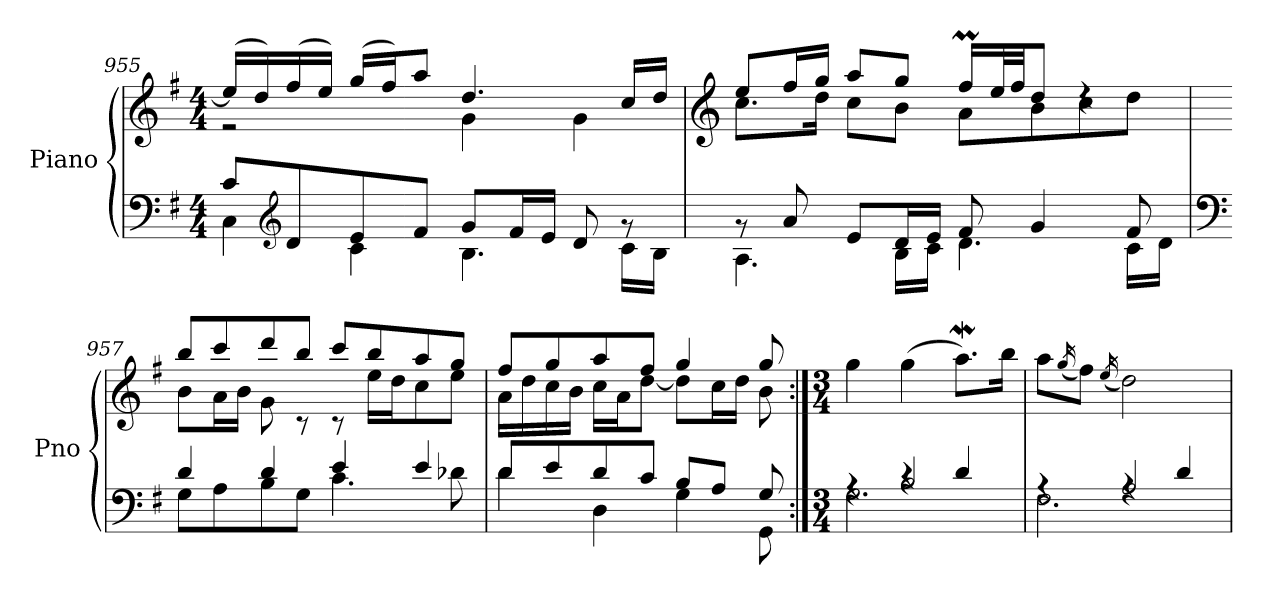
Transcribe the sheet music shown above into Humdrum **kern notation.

**kern	**kern
*part1	*part1
*staff2	*staff1
*I"Piano	*
*I'Pno	*
*clefF4	*clefG2
*k[f#]	*k[f#]
*M4/4	*M4/4
=955	=955
*^	*^
8c/L	4C\	(16ee/LL]	2r
.	.	16dd/)	.
*clefG2	*	*	*
8d/	.	(16ff#/	.
.	.	16ee/JJ)	.
8e/	4c\	(16gg/LL	.
.	.	16ff#/J)	.
8f#/J	.	8aa/J	.
8g/L	4.B\	4.dd/	4g\
16f#/L	.	.	.
16e/JJ	.	.	.
8d/	.	.	4g\
8rg	16c\LL	16cc/LL	.
.	16B\JJ	16dd/JJ	.
!!LO:LB:g=z	!!
=956	=956	=956	=956
*	*	*clefG2	*
8rg	4.A\	8ee/L	8.cc\L
8a/	.	16ff#/L	.
.	.	16gg/JJ	16dd\Jk
8e/L	.	8aa/L	8cc\L
16d/L	16B\LL	8gg/J	8b\J
16e/JJ	16c\JJ	.	.
8f#/	4.d\	16ff#m/LL	8a\L
.	.	32ee/L	.
.	.	32ff#/JJ	.
4g/	.	8dd/J	8b\
.	.	4rdd	8cc\
8f#/	16c\LL	.	8dd\J
.	16d\JJ	.	.
=957	=957	=957	=957
*clefF4	*	*	*
4d/	8G\L	8bb/L	8b\L
.	8A\	8ccc/	16a\L
.	.	.	16b\JJ
4d/	8B\	8ddd/	8g\
.	8G\J	8bb/J	8rc
4e/	4.c\	8ccc/L	8rc
.	.	8bb/	16ee\LL
.	.	.	16dd\J
4e/	.	8aa/	8cc\
.	8d-X\	8gg/J	8ee\J
=958	=958	=958	=958
8d/L	4d\	8ff#/L	16a\LL
.	.	.	16dd\
8e/	.	8gg/	16cc\
.	.	.	16b\JJ
8d/	4D\	8aa/	16cc\LL
.	.	.	16a\J
8c/J	.	8ff#/J	[8dd\J
8B/L	4G\	4gg/	8dd\L]
8A/J	.	.	16cc\L
.	.	.	16dd\JJ
8G/	8GG\	8gg/	8b\
*v	*v	*	*
*	*v	*v
!!LO:PB:g=z
=959:|!	=959:|!
*M3/4	*M3/4
*^	*
*	*^	*
4rA	2.G\	4ryy	4gg\
4rc	.	2B/	(4gg\
4d/	.	.	8.aaW\L)
.	.	.	16bb\Jk
=960	=960	=960	=960
4rA	2.F#\	4ryy	8aa\L
.	.	.	(16qgg/
.	.	.	8ff#\J)
.	.	.	(16qee/
4rA	.	2A/	2dd\)
4d/	.	.	.
*v	*v	*v	*
=	=
*-	*-
